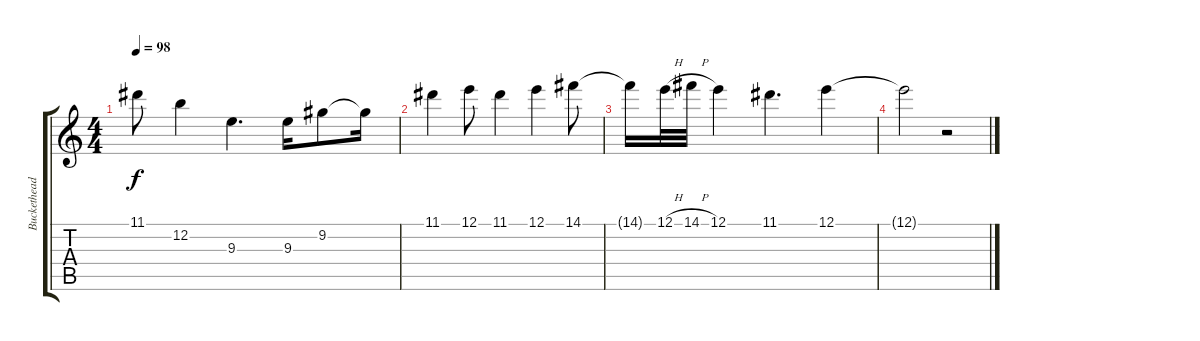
\track ("Buckethead" "Buckethead") {instrument distortionguitar}
\staff {score tabs}
\tuning (E4 B3 G3 D3 A2 E2) {hide}
\ts (4 4)
\tempo 98
\clef g2
\ks c
11.1{t}.8{dy f} 12.2.4 9.3.4{d} 9.3.16 9.2.8 9.2{t}.16 |
11.1.4 12.1.8 11.1.4 12.1.4 14.1.8 |
14.1{t}.16 12.1{h}.32 14.1{h}.32 12.1.4 11.1.4{d} 12.1.4 |
12.1{t}.2 r.2
